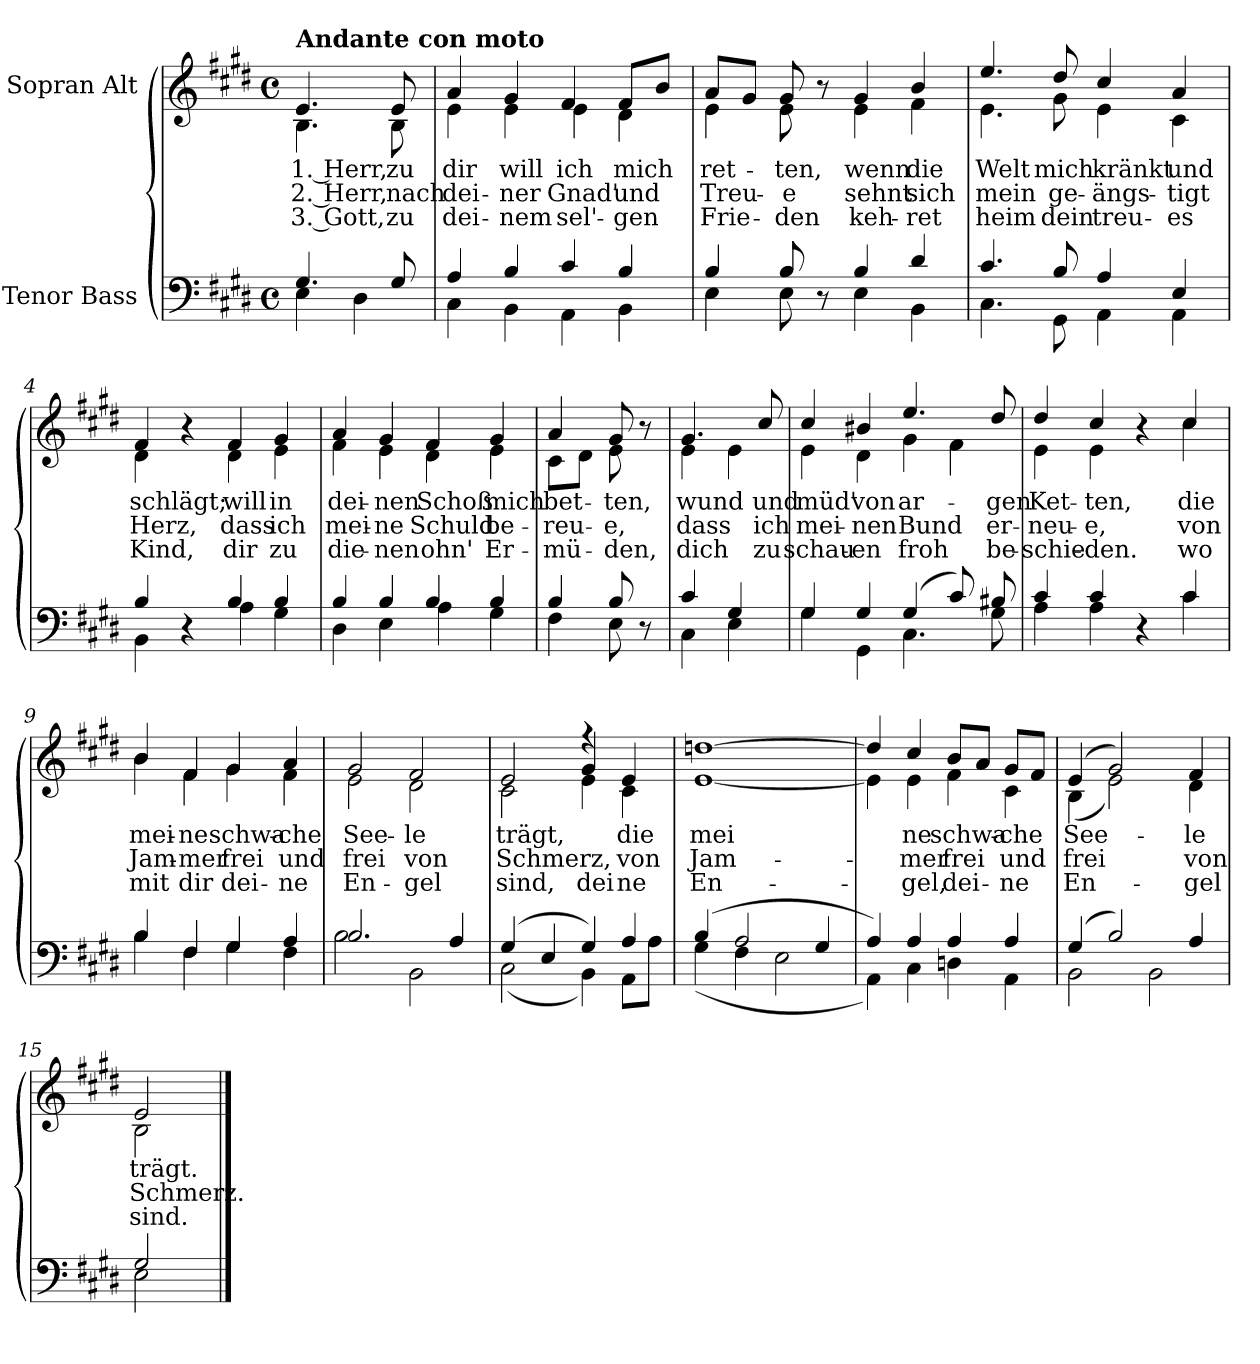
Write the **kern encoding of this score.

**kern	**kern	**text	**text	**text
*part2	*part1	*part1	*part1	*part1
*staff2	*staff1	*staff1	*staff1	*staff1
*I"Tenor Bass	*I"Sopran Alt	*	*	*
*clefF4	*clefG2	*	*	*
*k[f#c#g#d#]	*k[f#c#g#d#]	*	*	*
*M4/4	*M4/4	*	*	*
*met(c)	*met(c)	*	*	*
=	=	=	=	=
*^	*^	*	*	*
!	!	!LO:TX:a:B:t=Andante con moto	!	!	!	!
4.G#/	4E\	4.e/	4.B\	1. Herr,	2. Herr,	3. Gott,
.	4D#\	.	.	.	.	.
8G#/	.	8e/	8B\	zu	nach	zu
=1	=1	=1	=1	=1	=1	=1
4A/	4C#\	4a/	4e\	dir	dei-	dei-
4B/	4BB\	4g#/	4e\	will	-ner	-nem
4c#/	4AA\	4f#/	4e\	ich	Gnad'	sel'-
4B/	4BB\	8f#/L	4d#\	mich	und	-gen
.	.	8b/J	.	.	.	.
=2	=2	=2	=2	=2	=2	=2
4B/	4E\	8a/L	4e\	ret-	Treu-	Frie-
.	.	8g#/J	.	.	.	.
8B/	8E\	8g#/	8e\	-ten,	-e	-den
8r	8ryy	8r	8ryy	.	.	.
4B/	4E\	4g#/	4e\	wenn	sehnt	keh-
4d#/	4BB\	4b/	4f#\	die	sich	-ret
!!LO:LB:g=z	!!
=3	=3	=3	=3	=3	=3	=3
4.c#/	4.C#\	4.ee/	4.e\	Welt	mein	heim
8B/	8GG#\	8dd#/	8g#\	mich	ge-	dein
4A/	4AA\	4cc#/	4e\	kränkt	-ängs-	treu-
4E/	4AA\	4a/	4c#\	und	-tigt	-es
=4	=4	=4	=4	=4	=4	=4
4B/	4BB\	4f#/	4d#\	schlägt;	Herz,	Kind,
4r	4ryy	4r	4ryy	.	.	.
4B/	4A\	4f#/	4d#\	will	dass	dir
4B/	4G#\	4g#/	4e\	in	ich	zu
=5	=5	=5	=5	=5	=5	=5
4B/	4D#\	4a/	4f#\	dei-	mei-	die-
4B/	4E\	4g#/	4e\	-nen	-ne	-nen
4B/	4A\	4f#/	4d#\	Schoß	Schuld	ohn'
4B/	4G#\	4g#/	4e\	mich	be-	Er-
=6	=6	=6	=6	=6	=6	=6
4B/	4F#\	4a/	8c#\L	bet-	-reu-	-mü-
.	.	.	8d#\J	.	.	.
8B/	8E\	8g#/	8e\	-ten,	e,	-den,
8r	8ryy	8r	8ryy	.	.	.
!!LO:LB:g=z	!!
=6X1	=6X1	=6X1	=6X1	=6X1	=6X1	=6X1
4c#/	4C#\	4.g#/	4e\	wund	dass	dich
4G#/	4E\	.	4e\	.	.	.
.	.	8cc#/	.	und	ich	zu
=7	=7	=7	=7	=7	=7	=7
4G#/	4G#\	4cc#/	4e\	müd'	mei-	schau-
4G#/	4GG#\	4b#X/	4d#\	von	-nen	-en
(4G#/	4.C#\	4.ee/	4g#\	ar-	Bund	froh
8c#/)	.	.	4f#\	.	.	.
8B#X/	8G#\	8dd#/	.	-gen	er-	be-
=8	=8	=8	=8	=8	=8	=8
4c#/	4A\	4dd#/	4e\	Ket-	-neu-	-schie-
4c#/	4A\	4cc#/	4e\	-ten,	-e,	-den.
4r	4ryy	4r	4ryy	.	.	.
4c#/	4c#\	4cc#/	4cc#\	die	von	wo
=9	=9	=9	=9	=9	=9	=9
4B/	4B\	4b/	4b\	mei-	Jam-	mit
4F#/	4F#\	4f#/	4f#\	-ne	-mer	dir
4G#/	4G#\	4g#/	4g#\	schwa-	frei	dei-
4A/	4F#\	4a/	4f#\	-che	und	-ne
=10	=10	=10	=10	=10	=10	=10
2.B/	2B\	2g#/	2e\	See-	frei	En-
.	2BB\	2f#/	2d#\	-le	von	-gel
4A/	.	.	.	.	.	.
!!LO:LB:g=z
=11	=11	=11	=11	=11	=11	=11
*	*	*^	*^	*	*	*
(4G#/	(2C#\	2e/	2c#\	2ryy	2ryy	trägt,	Schmerz,	sind,
4E/	.	.	.	.	.	.	.	.
4G#/)	4BB\)	4rff	4rAyy	4g#/	4e\	.	.	dei -
4A/	8AA\L	4e/	4c#\	4ryy	4rgggyy	die	von	-ne
.	8A\J	.	.	.	.	.	.	.
*	*	*	*v	*v	*v	*	*	*
=12	=12	=12	=12	=12	=12	=12
(4B/	(4G#\	[1ddn	[1e	-mei	Jam-	En-
2A/	4F#\	.	.	.	.	.
.	2E\	.	.	.	.	.
4G#/	.	.	.	.	.	.
=13	=13	=13	=13	=13	=13	=13
4A/)	4AA\)	4dd/]	4e\]	.	.	.
4A/	4C#\	4cc#/	4e\	ne	-mer	-gel,
4A/	4Dn\	8b/L	4f#\	schwa-	frei	dei-
.	.	8a/J	.	.	.	.
4A/	4AA\	8g#/L	4c#\	-che	und	-ne
.	.	8f#/J	.	.	.	.
=14	=14	=14	=14	=14	=14	=14
(4G#/	2BB\	(4e/	(4B\	See-	-frei	En-
2B/)	.	2g#/)	2e\)	.	.	.
.	2BB\	.	.	.	.	.
4A/	.	4f#/	4d#\	-le	von	-gel
=15	=15	=15	=15	=15	=15	=15
2G#/	2E\	2e/	2B\	trägt.	Schmerz.	sind.
*v	*v	*	*	*	*	*
*	*v	*v	*	*	*
==	==	==	==	==
*-	*-	*-	*-	*-
